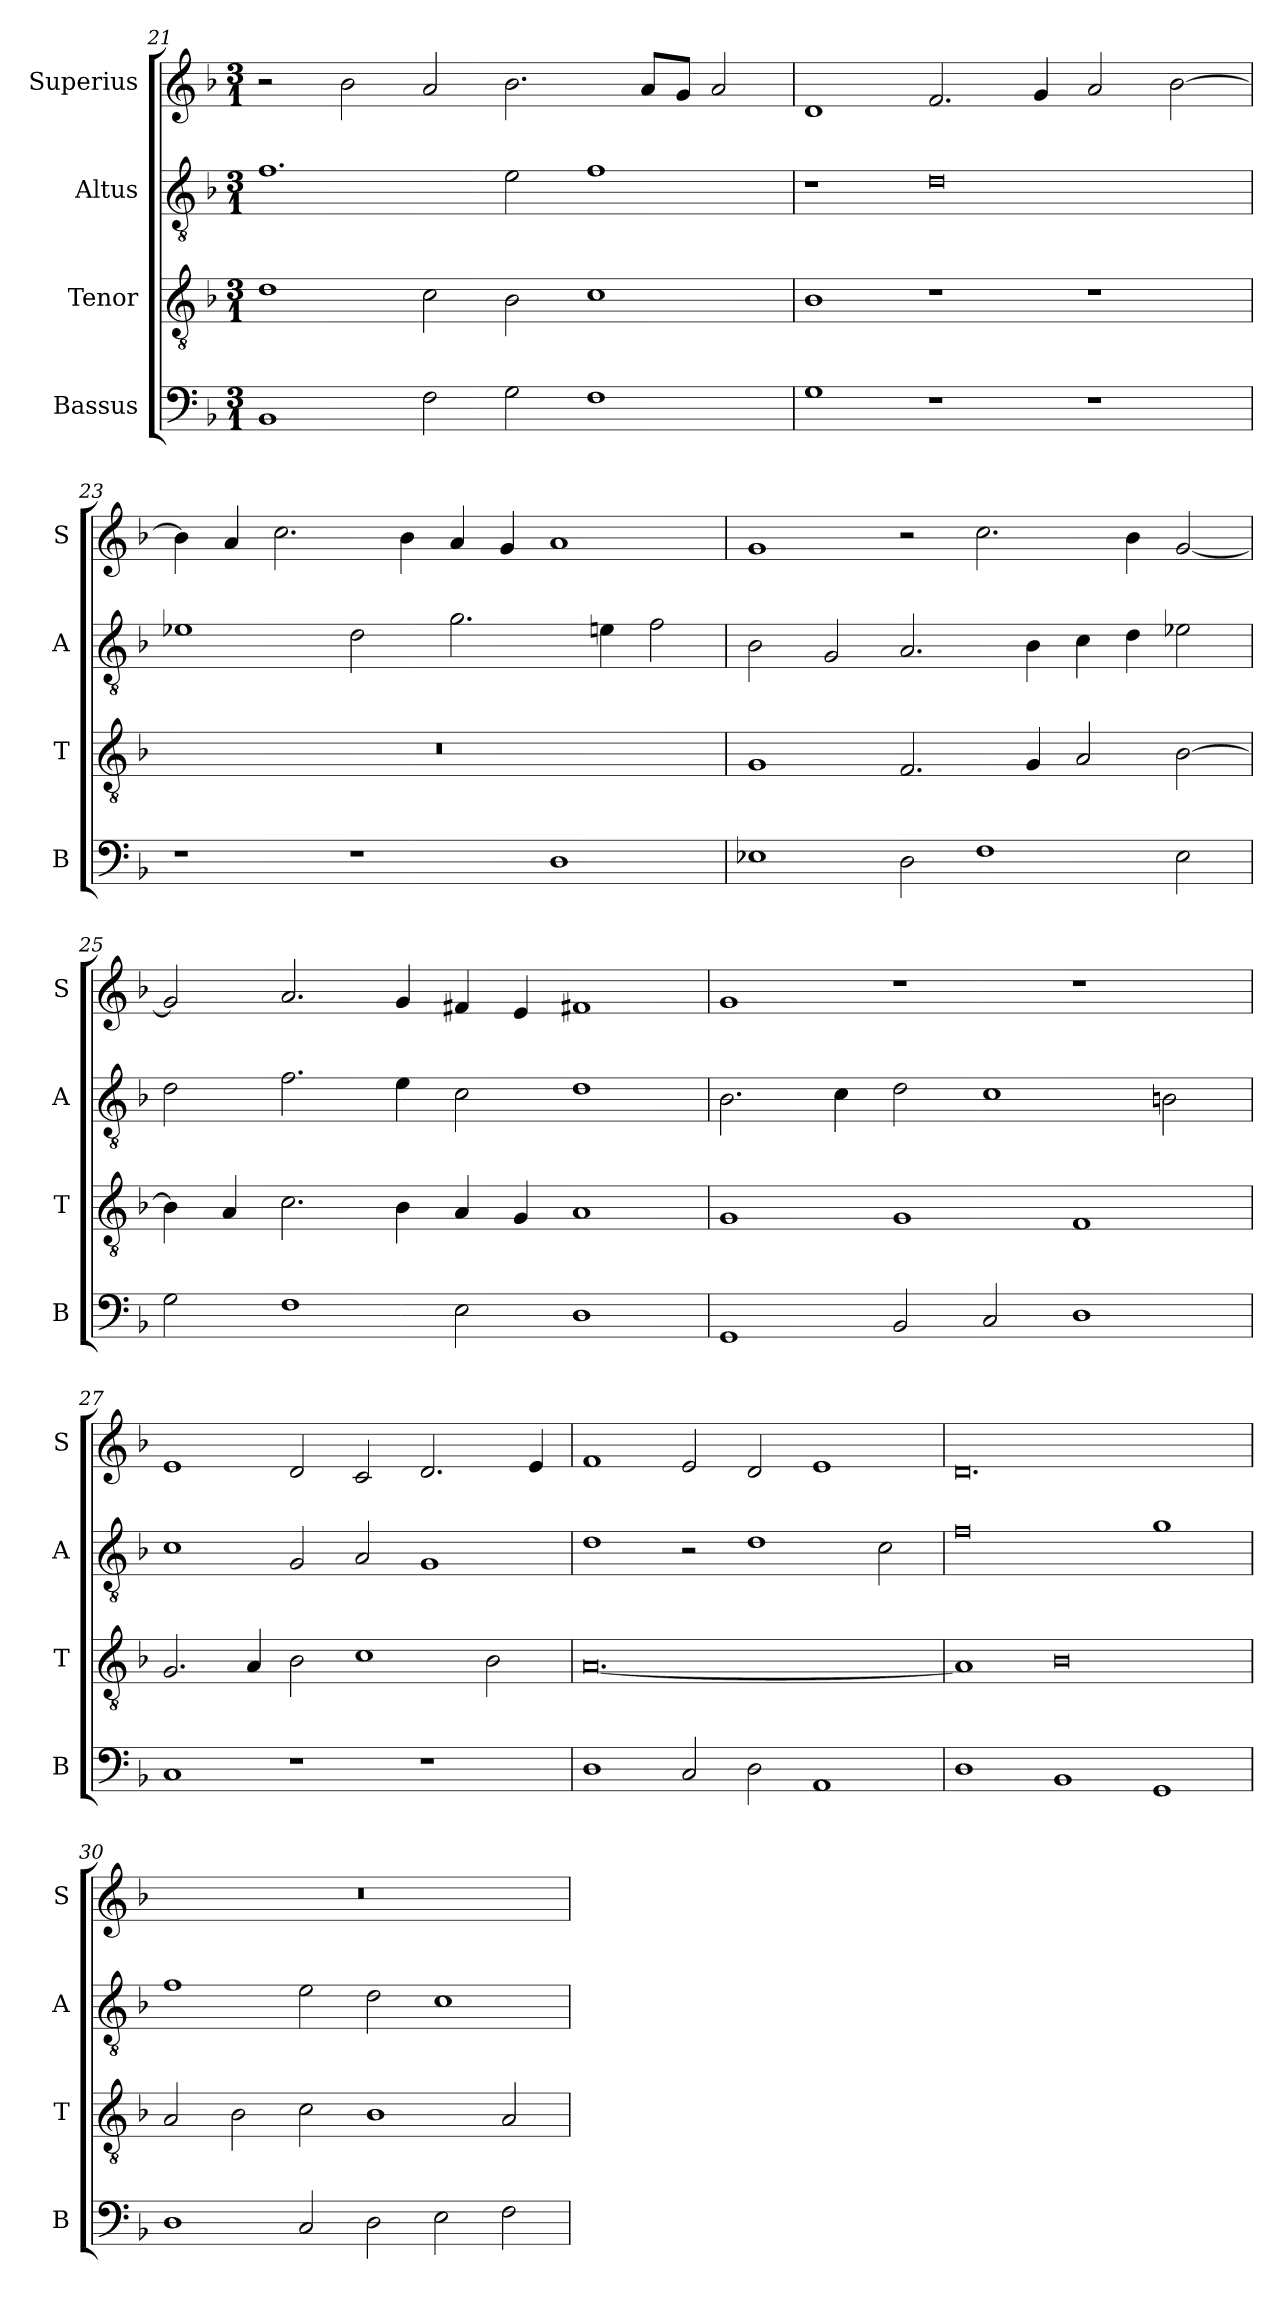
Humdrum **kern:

**kern	**kern	**kern	**kern
*part4	*part3	*part2	*part1
*staff4	*staff3	*staff2	*staff1
*I"Bassus	*I"Tenor	*I"Altus	*I"Superius
*I'B	*I'T	*I'A	*I'S
*clefF4	*clefGv2	*clefGv2	*clefG2
*k[b-]	*k[b-]	*k[b-]	*k[b-]
*M3/1	*M3/1	*M3/1	*M3/1
=21	=21	=21	=21
1BB-	1d	1.f	2r
.	.	.	2b-\
2F\	2c\	.	2a/
2G\	2B-\	2e\	2.b-\
1F	1c	1f	.
.	.	.	8a/L
.	.	.	8g/J
.	.	.	2a/
=22	=22	=22	=22
1G	1B-	1r	1d
1r	1r	0d	2.f/
.	.	.	4g/
1r	1r	.	2a/
.	.	.	[2b-\
=23	=23	=23	=23
1r	0.r	1e-X	4b-\]
.	.	.	4a/
.	.	.	2.cc\
1r	.	2d\	.
.	.	.	4b-\
.	.	2.g\	4a/
.	.	.	4g/
1D	.	.	1a
.	.	4en\	.
.	.	2f\	.
=24	=24	=24	=24
1E-X	1G	2B-\	1g
.	.	2G/	.
2D\	2.F/	2.A/	2r
1F	.	.	2.cc\
.	4G/	4B-\	.
.	2A/	4c\	.
.	.	4d\	4b-\
2E-\	[2B-\	2e-X\	[2g/
=25	=25	=25	=25
2G\	4B-\]	2d\	2g/]
.	4A/	.	.
1F	2.c\	2.f\	2.a/
.	4B-\	4e\	4g/
2E\	4A/	2c\	4f#X/
.	4G/	.	4e/
1D	1A	1d	1f#X
=26	=26	=26	=26
1GG	1G	2.B-\	1g
.	.	4c\	.
2BB-/	1G	2d\	1r
2C/	.	1c	.
1D	1F	.	1r
.	.	2Bn\	.
=27	=27	=27	=27
1C	2.G/	1c	1e
.	4A/	.	.
1r	2B-\	2G/	2d/
.	1c	2A/	2c/
1r	.	1G	2.d/
.	2B-\	.	.
.	.	.	4e/
=28	=28	=28	=28
1D	[0.A	1d	1f
2C/	.	2r	2e/
2D\	.	1d	2d/
1AA	.	.	1e
.	.	2c\	.
=29	=29	=29	=29
1D	1A]	0f	0.d
1BB-	0B-	.	.
1GG	.	1g	.
=30	=30	=30	=30
1D	2A/	1f	0.r
.	2B-\	.	.
2C/	2c\	2e\	.
2D\	1B-	2d\	.
2E\	.	1c	.
2F\	2A/	.	.
=	=	=	=
*-	*-	*-	*-
